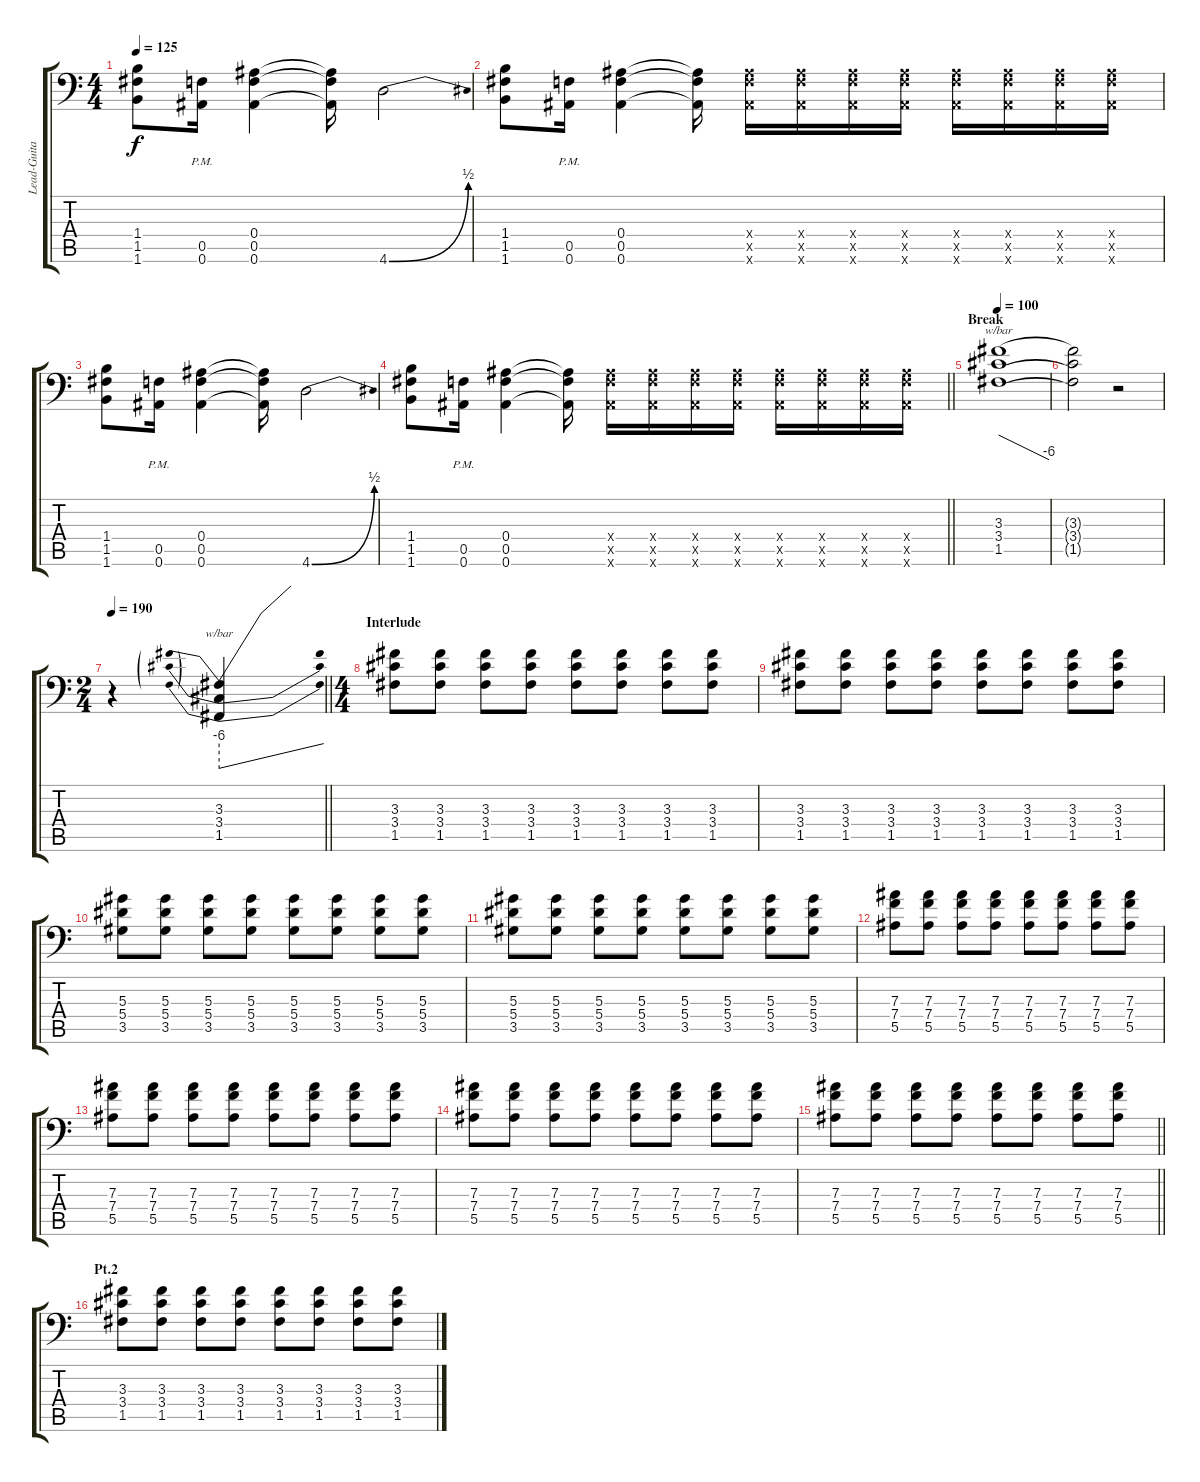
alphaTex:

\track ("Lead-Guitar" "Lead-Guita") {instrument overdrivenguitar}
\staff {score tabs}
\tuning (C4 G3 Eb3 Bb2 F2 Bb1) {hide}
\ts (4 4)
\tempo 125
\clef f4
\ks c
(1.4 1.5 1.6).8{dy f} (0.5{pm} 0.6{pm}).16 (0.4 0.5 0.6).4 (0.4{t} 0.5{t} 0.6{t}).16 4.6{be (bend 0 0 60 2)}.2 |
(1.4 1.5 1.6).8 (0.5{pm} 0.6{pm}).16 (0.4 0.5 0.6).4 (0.4{t} 0.5{t} 0.6{t}).16 (0.4{x} 0.5{x} 0.6{x}).16 (0.4{x} 0.5{x} 0.6{x}).16 (0.4{x} 0.5{x} 0.6{x}).16 (0.4{x} 0.5{x} 0.6{x}).16 (0.4{x} 0.5{x} 0.6{x}).16 (0.4{x} 0.5{x} 0.6{x}).16 (0.4{x} 0.5{x} 0.6{x}).16 (0.4{x} 0.5{x} 0.6{x}).16 |
(1.4 1.5 1.6).8 (0.5{pm} 0.6{pm}).16 (0.4 0.5 0.6).4 (0.4{t} 0.5{t} 0.6{t}).16 4.6{be (bend 0 0 60 2)}.2 |
\barLineRight lightlight
(1.4 1.5 1.6).8 (0.5{pm} 0.6{pm}).16 (0.4 0.5 0.6).4 (0.4{t} 0.5{t} 0.6{t}).16 (0.4{x} 0.5{x} 0.6{x}).16 (0.4{x} 0.5{x} 0.6{x}).16 (0.4{x} 0.5{x} 0.6{x}).16 (0.4{x} 0.5{x} 0.6{x}).16 (0.4{x} 0.5{x} 0.6{x}).16 (0.4{x} 0.5{x} 0.6{x}).16 (0.4{x} 0.5{x} 0.6{x}).16 (0.4{x} 0.5{x} 0.6{x}).16 |
\section ("" "Break")
\tempo 100
(3.3 3.4 1.5).1{tbe (dive default 0 0 60 -24)} |
(3.3{t} 3.4{t} 1.5{t}).2 r.2 |
\ts (2 4)
\tempo 190
\barLineRight lightlight
r.4 (3.3 3.4 1.5).4{tbe (predivedive default 0 -24 60 0)} |
\ts (4 4)
\section ("" "Interlude")
(3.3 3.4 1.5).8 (3.3 3.4 1.5).8 (3.3 3.4 1.5).8 (3.3 3.4 1.5).8 (3.3 3.4 1.5).8 (3.3 3.4 1.5).8 (3.3 3.4 1.5).8 (3.3 3.4 1.5).8 |
(3.3 3.4 1.5).8 (3.3 3.4 1.5).8 (3.3 3.4 1.5).8 (3.3 3.4 1.5).8 (3.3 3.4 1.5).8 (3.3 3.4 1.5).8 (3.3 3.4 1.5).8 (3.3 3.4 1.5).8 |
(5.3 5.4 3.5).8 (5.3 5.4 3.5).8 (5.3 5.4 3.5).8 (5.3 5.4 3.5).8 (5.3 5.4 3.5).8 (5.3 5.4 3.5).8 (5.3 5.4 3.5).8 (5.3 5.4 3.5).8 |
(5.3 5.4 3.5).8 (5.3 5.4 3.5).8 (5.3 5.4 3.5).8 (5.3 5.4 3.5).8 (5.3 5.4 3.5).8 (5.3 5.4 3.5).8 (5.3 5.4 3.5).8 (5.3 5.4 3.5).8 |
(7.3 7.4 5.5).8 (7.3 7.4 5.5).8 (7.3 7.4 5.5).8 (7.3 7.4 5.5).8 (7.3 7.4 5.5).8 (7.3 7.4 5.5).8 (7.3 7.4 5.5).8 (7.3 7.4 5.5).8 |
(7.3 7.4 5.5).8 (7.3 7.4 5.5).8 (7.3 7.4 5.5).8 (7.3 7.4 5.5).8 (7.3 7.4 5.5).8 (7.3 7.4 5.5).8 (7.3 7.4 5.5).8 (7.3 7.4 5.5).8 |
(7.3 7.4 5.5).8 (7.3 7.4 5.5).8 (7.3 7.4 5.5).8 (7.3 7.4 5.5).8 (7.3 7.4 5.5).8 (7.3 7.4 5.5).8 (7.3 7.4 5.5).8 (7.3 7.4 5.5).8 |
\barLineRight lightlight
(7.3 7.4 5.5).8 (7.3 7.4 5.5).8 (7.3 7.4 5.5).8 (7.3 7.4 5.5).8 (7.3 7.4 5.5).8 (7.3 7.4 5.5).8 (7.3 7.4 5.5).8 (7.3 7.4 5.5).8 |
\section ("" "Pt.2")
(3.3 3.4 1.5).8 (3.3 3.4 1.5).8 (3.3 3.4 1.5).8 (3.3 3.4 1.5).8 (3.3 3.4 1.5).8 (3.3 3.4 1.5).8 (3.3 3.4 1.5).8 (3.3 3.4 1.5).8
